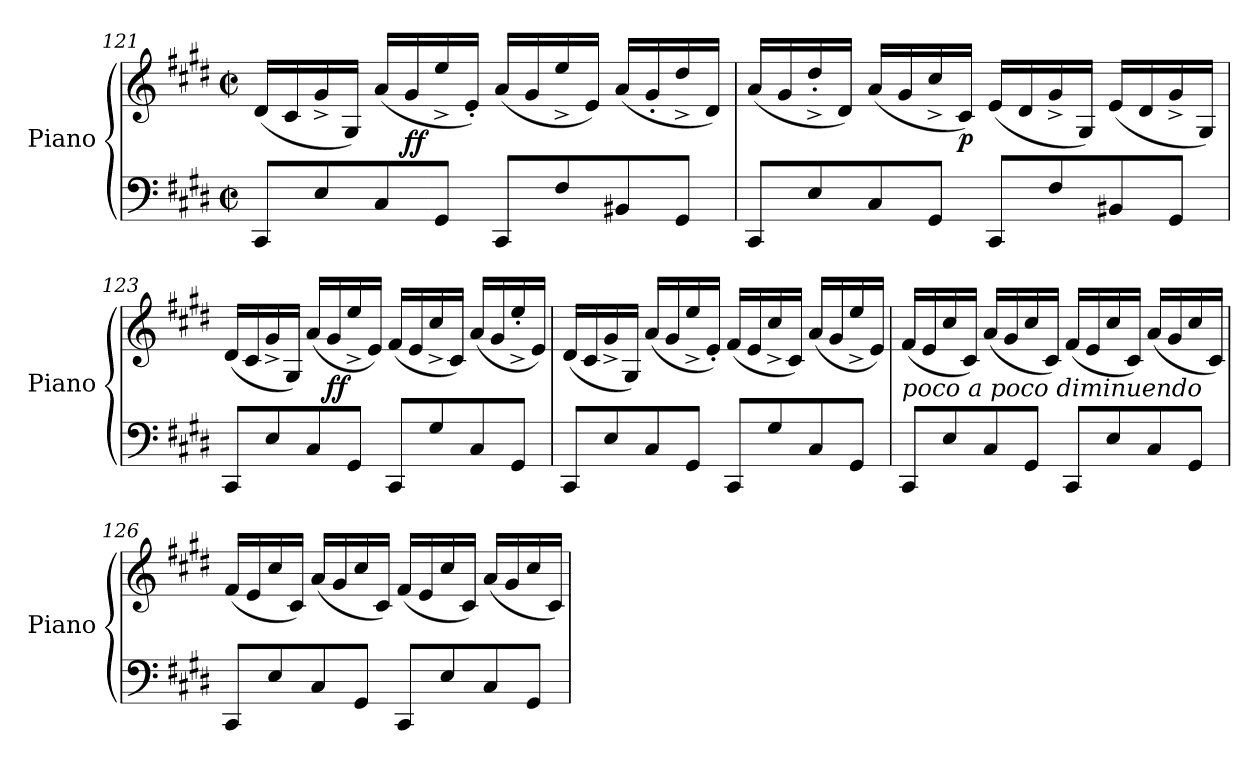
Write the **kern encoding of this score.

**kern	**kern	**dynam
*part1	*part1	*part1
*staff2	*staff1	*staff1/2
*I"Piano	*	*
*I'Piano	*	*
!!LO:LB:g=z
*clefF4	*clefG2	*
*k[f#c#g#d#]	*k[f#c#g#d#]	*
*M2/2	*M2/2	*
*met(c|)	*met(c|)	*
=121	=121	=121
8CC#/L	(<16d#/LL	.
.	16c#/	.
8E/	16g#^>/	.
.	16G#/JJ)	.
8C#/	(<16a/LL	.
!	!	!LO:DY:b
.	16g#/	ff
8GG#/J	16ee^>/	.
.	16e'>/JJ)	.
8CC#/L	(<16a/LL	.
.	16g#/	.
8F#/	16ee^>/	.
.	16e/JJ)	.
8BB#X/	(<16a/LL	.
.	16g#'>/	.
8GG#/J	16dd#^>/	.
.	16d#/JJ)	.
=122	=122	=122
8CC#/L	(<16a/LL	.
.	16g#/	.
8E/	16dd#'>^>/	.
.	16d#/JJ)	.
8C#/	(<16a/LL	.
.	16g#/	.
8GG#/J	16cc#^>/	.
!	!	!LO:DY:b
.	16c#/JJ)	p
8CC#/L	(<16e/LL	.
.	16d#/	.
8F#/	16g#^>/	.
.	16G#/JJ)	.
8BB#X/	(<16e/LL	.
.	16d#/	.
8GG#/J	16g#^>/	.
.	16G#/JJ)	.
=123	=123	=123
8CC#/L	(<16d#/LL	.
.	16c#/	.
8E/	16g#^>/	.
.	16G#/JJ)	.
8C#/	(<16a/LL	.
!	!	!LO:DY:b
.	16g#/	ff
8GG#/J	16ee^>/	.
.	16e/JJ)	.
8CC#/L	(<16f#/LL	.
.	16e/	.
8G#/	16cc#^>/	.
.	16c#/JJ)	.
8C#/	(<16a/LL	.
.	16g#/	.
8GG#/J	16ee'>^>/	.
.	16e/JJ)	.
=124	=124	=124
8CC#/L	(<16d#/LL	.
.	16c#/	.
8E/	16g#^>/	.
.	16G#/JJ)	.
8C#/	(<16a/LL	.
.	16g#/	.
8GG#/J	16ee^>/	.
.	16e'>/JJ)	.
8CC#/L	(<16f#/LL	.
.	16e/	.
8G#/	16cc#^>/	.
.	16c#/JJ)	.
8C#/	(<16a/LL	.
.	16g#/	.
8GG#/J	16ee^>/	.
.	16e/JJ)	.
!!LO:LB:g=z
=125	=125	=125
!	!LO:TX:b:i:t=poco a poco diminuendo	!
8CC#/L	(<16f#/LL	.
.	16e/	.
8E/	16cc#/	.
.	16c#/JJ)	.
8C#/	(<16a/LL	.
.	16g#/	.
8GG#/J	16cc#/	.
.	16c#/JJ)	.
8CC#/L	(<16f#/LL	.
.	16e/	.
8E/	16cc#/	.
.	16c#/JJ)	.
8C#/	(<16a/LL	.
.	16g#/	.
8GG#/J	16cc#/	.
.	16c#/JJ)	.
=126	=126	=126
8CC#/L	(<16f#/LL	.
.	16e/	.
8E/	16cc#/	.
.	16c#/JJ)	.
8C#/	(<16a/LL	.
.	16g#/	.
8GG#/J	16cc#/	.
.	16c#/JJ)	.
8CC#/L	(<16f#/LL	.
.	16e/	.
8E/	16cc#/	.
.	16c#/JJ)	.
8C#/	(<16a/LL	.
.	16g#/	.
8GG#/J	16cc#/	.
.	16c#/JJ)	.
=	=	=
*-	*-	*-
